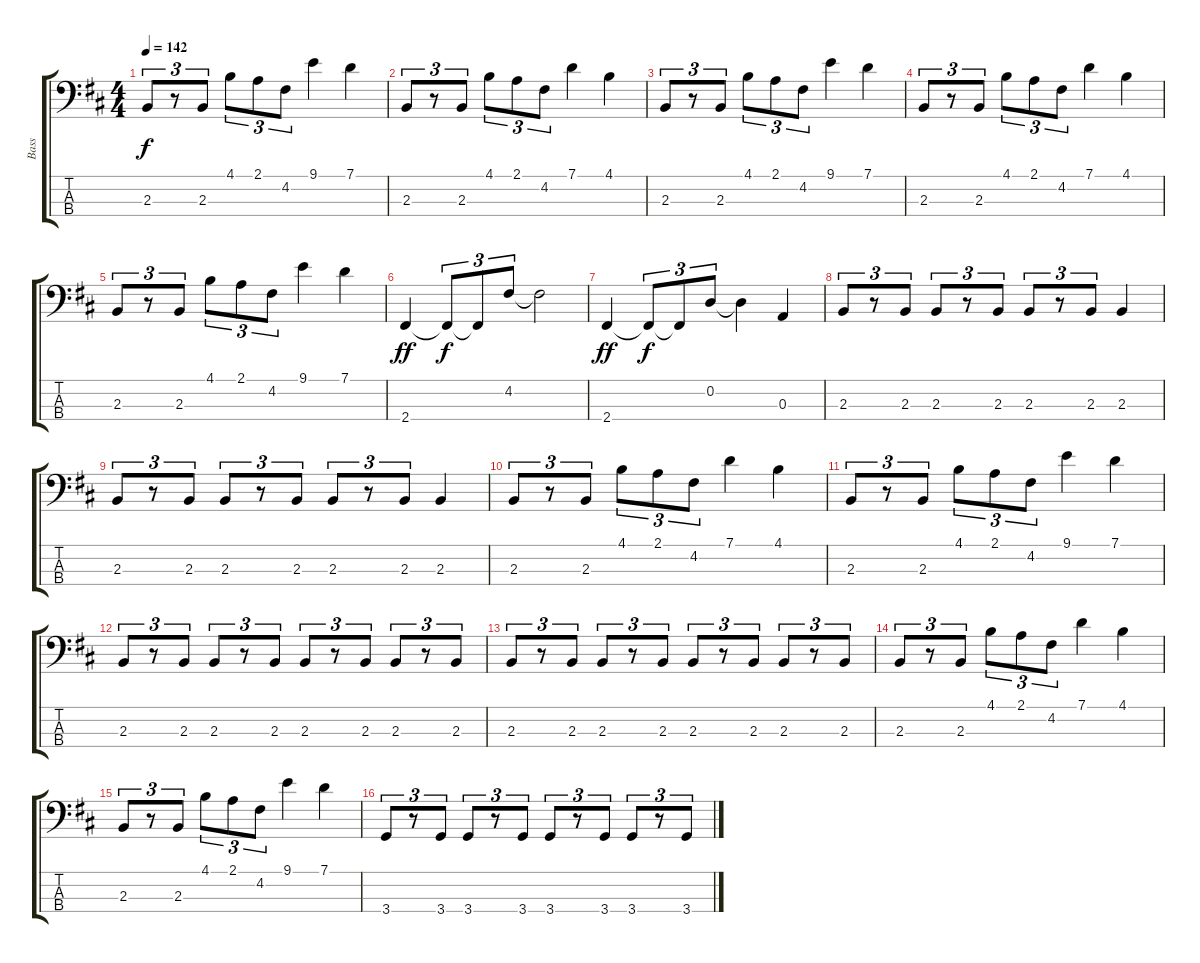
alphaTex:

\track ("Bass" "Bass") {instrument electricbassfinger}
\staff {score tabs}
\tuning (G2 D2 A1 E1) {hide}
\ts (4 4)
\tempo 142
\clef f4
\ks bminor
2.3.8{tu (3 2) dy f} r.8{tu (3 2)} 2.3.8{tu (3 2)} 4.1.8{tu (3 2)} 2.1.8{tu (3 2)} 4.2.8{tu (3 2)} 9.1.4 7.1.4 |
2.3.8{tu (3 2)} r.8{tu (3 2)} 2.3.8{tu (3 2)} 4.1.8{tu (3 2)} 2.1.8{tu (3 2)} 4.2.8{tu (3 2)} 7.1.4 4.1.4 |
2.3.8{tu (3 2)} r.8{tu (3 2)} 2.3.8{tu (3 2)} 4.1.8{tu (3 2)} 2.1.8{tu (3 2)} 4.2.8{tu (3 2)} 9.1.4 7.1.4 |
2.3.8{tu (3 2)} r.8{tu (3 2)} 2.3.8{tu (3 2)} 4.1.8{tu (3 2)} 2.1.8{tu (3 2)} 4.2.8{tu (3 2)} 7.1.4 4.1.4 |
2.3.8{tu (3 2)} r.8{tu (3 2)} 2.3.8{tu (3 2)} 4.1.8{tu (3 2)} 2.1.8{tu (3 2)} 4.2.8{tu (3 2)} 9.1.4 7.1.4 |
2.4.4{dy ff} 2.4{t}.8{tu (3 2) dy f} 2.4{t}.8{tu (3 2)} 4.2.8{tu (3 2)} 4.2{t}.2 |
2.4.4{dy ff} 2.4{t}.8{tu (3 2) dy f} 2.4{t}.8{tu (3 2)} 0.2.8{tu (3 2)} 0.2{t}.4 0.3.4 |
2.3.8{tu (3 2)} r.8{tu (3 2)} 2.3.8{tu (3 2)} 2.3.8{tu (3 2)} r.8{tu (3 2)} 2.3.8{tu (3 2)} 2.3.8{tu (3 2)} r.8{tu (3 2)} 2.3.8{tu (3 2)} 2.3.4 |
2.3.8{tu (3 2)} r.8{tu (3 2)} 2.3.8{tu (3 2)} 2.3.8{tu (3 2)} r.8{tu (3 2)} 2.3.8{tu (3 2)} 2.3.8{tu (3 2)} r.8{tu (3 2)} 2.3.8{tu (3 2)} 2.3.4 |
2.3.8{tu (3 2)} r.8{tu (3 2)} 2.3.8{tu (3 2)} 4.1.8{tu (3 2)} 2.1.8{tu (3 2)} 4.2.8{tu (3 2)} 7.1.4 4.1.4 |
2.3.8{tu (3 2)} r.8{tu (3 2)} 2.3.8{tu (3 2)} 4.1.8{tu (3 2)} 2.1.8{tu (3 2)} 4.2.8{tu (3 2)} 9.1.4 7.1.4 |
2.3.8{tu (3 2)} r.8{tu (3 2)} 2.3.8{tu (3 2)} 2.3.8{tu (3 2)} r.8{tu (3 2)} 2.3.8{tu (3 2)} 2.3.8{tu (3 2)} r.8{tu (3 2)} 2.3.8{tu (3 2)} 2.3.8{tu (3 2)} r.8{tu (3 2)} 2.3.8{tu (3 2)} |
2.3.8{tu (3 2)} r.8{tu (3 2)} 2.3.8{tu (3 2)} 2.3.8{tu (3 2)} r.8{tu (3 2)} 2.3.8{tu (3 2)} 2.3.8{tu (3 2)} r.8{tu (3 2)} 2.3.8{tu (3 2)} 2.3.8{tu (3 2)} r.8{tu (3 2)} 2.3.8{tu (3 2)} |
2.3.8{tu (3 2)} r.8{tu (3 2)} 2.3.8{tu (3 2)} 4.1.8{tu (3 2)} 2.1.8{tu (3 2)} 4.2.8{tu (3 2)} 7.1.4 4.1.4 |
2.3.8{tu (3 2)} r.8{tu (3 2)} 2.3.8{tu (3 2)} 4.1.8{tu (3 2)} 2.1.8{tu (3 2)} 4.2.8{tu (3 2)} 9.1.4 7.1.4 |
3.4.8{tu (3 2)} r.8{tu (3 2)} 3.4.8{tu (3 2)} 3.4.8{tu (3 2)} r.8{tu (3 2)} 3.4.8{tu (3 2)} 3.4.8{tu (3 2)} r.8{tu (3 2)} 3.4.8{tu (3 2)} 3.4.8{tu (3 2)} r.8{tu (3 2)} 3.4.8{tu (3 2)}
